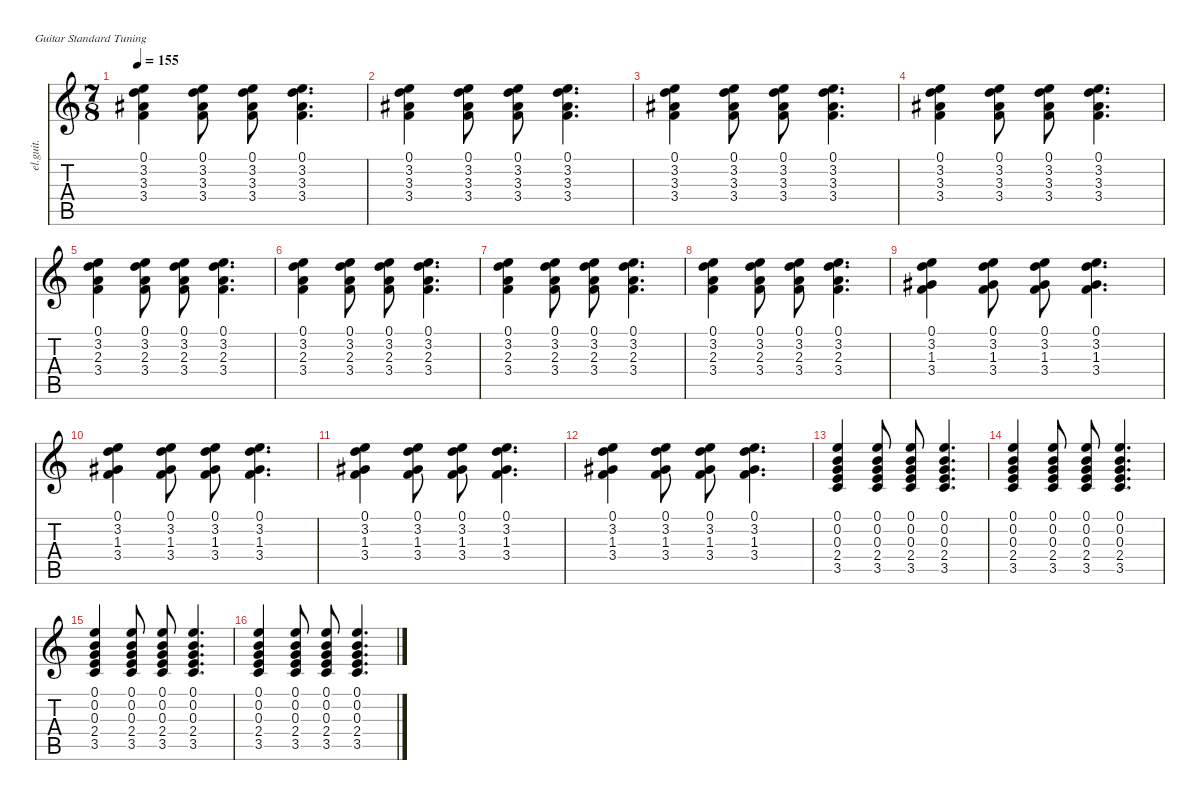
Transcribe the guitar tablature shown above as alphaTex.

\defaultSystemsLayout 4
\hideDynamics
\bracketExtendMode nobrackets
\otherSystemsTrackNameOrientation horizontal
\track ("Clean Guitar" "el.guit.") {instrument electricguitarclean}
\staff {score tabs}
\tuning (E4 B3 G3 D3 A2 E2)
\ts (7 8)
\beaming (8 3 2 2)
\tempo 155
\clef g2
\ks c
(3.4 3.3{acc #} 3.2 0.1).4{dy mf instrument electricguitarclean beam Down} (3.4 3.3{acc #} 3.2 0.1).8{beam Down} (3.4 0.1 3.3{acc #} 3.2).8{beam Down} (3.4 0.1 3.2 3.3{acc #}).4{d beam Down} |
(3.4 3.3{acc #} 3.2 0.1).4{beam Down} (3.4 3.3{acc #} 3.2 0.1).8{beam Down} (3.4 0.1 3.3{acc #} 3.2).8{beam Down} (3.4 0.1 3.2 3.3{acc #}).4{d beam Down} |
(3.4 3.3{acc #} 3.2 0.1).4{beam Down} (3.4 3.3{acc #} 3.2 0.1).8{beam Down} (3.4 0.1 3.3{acc #} 3.2).8{beam Down} (3.4 0.1 3.2 3.3{acc #}).4{d beam Down} |
(3.4 3.3{acc #} 3.2 0.1).4{beam Down} (3.4 3.3{acc #} 3.2 0.1).8{beam Down} (3.4 0.1 3.3{acc #} 3.2).8{beam Down} (3.4 0.1 3.2 3.3{acc #}).4{d beam Down} |
(3.4 2.3 3.2 0.1).4{beam Down} (3.4 2.3 3.2 0.1).8{beam Down} (3.4 0.1 2.3 3.2).8{beam Down} (3.4 0.1 3.2 2.3).4{d beam Down} |
(3.4 2.3 3.2 0.1).4{beam Down} (3.4 2.3 3.2 0.1).8{beam Down} (3.4 0.1 2.3 3.2).8{beam Down} (3.4 0.1 3.2 2.3).4{d beam Down} |
(3.4 2.3 3.2 0.1).4{beam Down} (3.4 2.3 3.2 0.1).8{beam Down} (3.4 0.1 2.3 3.2).8{beam Down} (3.4 0.1 3.2 2.3).4{d beam Down} |
(3.4 2.3 3.2 0.1).4{beam Down} (3.4 2.3 3.2 0.1).8{beam Down} (3.4 0.1 2.3 3.2).8{beam Down} (3.4 0.1 3.2 2.3).4{d beam Down} |
(3.4 1.3{acc #} 3.2 0.1).4{beam Down} (3.4 1.3{acc #} 3.2 0.1).8{beam Down} (3.4 0.1 1.3{acc #} 3.2).8{beam Down} (3.4 0.1 3.2 1.3{acc #}).4{d beam Down} |
(3.4 1.3{acc #} 3.2 0.1).4{beam Down} (3.4 1.3{acc #} 3.2 0.1).8{beam Down} (3.4 0.1 1.3{acc #} 3.2).8{beam Down} (3.4 0.1 3.2 1.3{acc #}).4{d beam Down} |
(3.4 1.3{acc #} 3.2 0.1).4{beam Down} (3.4 1.3{acc #} 3.2 0.1).8{beam Down} (3.4 0.1 1.3{acc #} 3.2).8{beam Down} (3.4 0.1 3.2 1.3{acc #}).4{d beam Down} |
(3.4 1.3{acc #} 3.2 0.1).4{beam Down} (3.4 1.3{acc #} 3.2 0.1).8{beam Down} (3.4 0.1 1.3{acc #} 3.2).8{beam Down} (3.4 0.1 3.2 1.3{acc #}).4{d beam Down} |
(3.5 2.4 0.3 0.2 0.1).4{beam Up} (3.5 2.4 0.3 0.2 0.1).8{beam Up} (3.5 2.4 0.3 0.2 0.1).8{beam Up} (3.5 2.4 0.3 0.2 0.1).4{d beam Up} |
(3.5 2.4 0.3 0.2 0.1).4{beam Up} (3.5 2.4 0.3 0.2 0.1).8{beam Up} (3.5 2.4 0.3 0.2 0.1).8{beam Up} (3.5 2.4 0.3 0.2 0.1).4{d beam Up} |
(3.5 2.4 0.3 0.2 0.1).4{beam Up} (3.5 2.4 0.3 0.2 0.1).8{beam Up} (3.5 2.4 0.3 0.2 0.1).8{beam Up} (3.5 2.4 0.3 0.2 0.1).4{d beam Up} |
(3.5 2.4 0.3 0.2 0.1).4{beam Up} (3.5 2.4 0.3 0.2 0.1).8{beam Up} (3.5 2.4 0.3 0.2 0.1).8{beam Up} (3.5 2.4 0.3 0.2 0.1).4{d beam Up}
